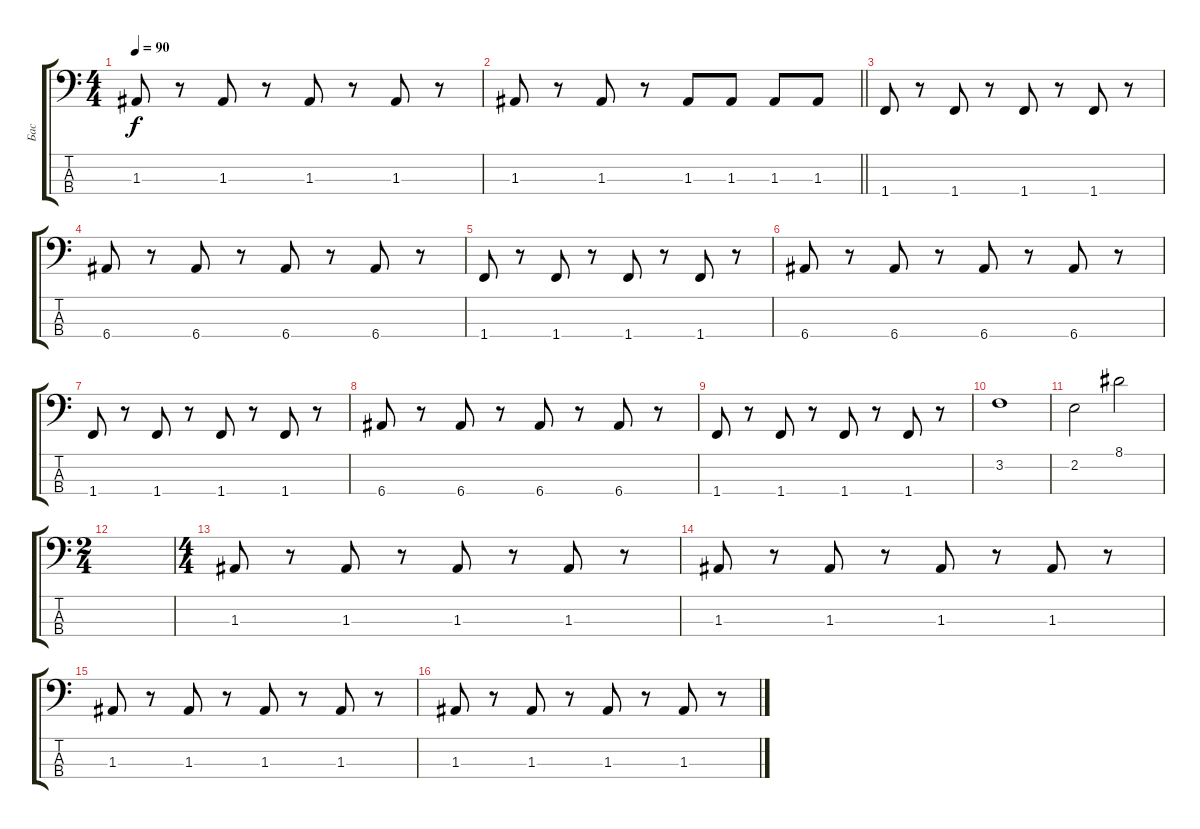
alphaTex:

\track ("Бас" "Бас") {instrument electricbassfinger}
\staff {score tabs}
\tuning (G2 D2 A1 E1) {hide}
\ts (4 4)
\tempo 90
\clef f4
\ks c
1.3.8{dy f} r.8 1.3.8 r.8 1.3.8 r.8 1.3.8 r.8 |
\barLineRight lightlight
1.3.8 r.8 1.3.8 r.8 1.3.8 1.3.8 1.3.8 1.3.8 |
1.4.8 r.8 1.4.8 r.8 1.4.8 r.8 1.4.8 r.8 |
6.4.8 r.8 6.4.8 r.8 6.4.8 r.8 6.4.8 r.8 |
1.4.8 r.8 1.4.8 r.8 1.4.8 r.8 1.4.8 r.8 |
6.4.8 r.8 6.4.8 r.8 6.4.8 r.8 6.4.8 r.8 |
1.4.8 r.8 1.4.8 r.8 1.4.8 r.8 1.4.8 r.8 |
6.4.8 r.8 6.4.8 r.8 6.4.8 r.8 6.4.8 r.8 |
1.4.8 r.8 1.4.8 r.8 1.4.8 r.8 1.4.8 r.8 |
3.2.1 |
2.2.2 8.1.2 |
\ts (2 4)
|
\ts (4 4)
1.3.8 r.8 1.3.8 r.8 1.3.8 r.8 1.3.8 r.8 |
1.3.8 r.8 1.3.8 r.8 1.3.8 r.8 1.3.8 r.8 |
1.3.8 r.8 1.3.8 r.8 1.3.8 r.8 1.3.8 r.8 |
1.3.8 r.8 1.3.8 r.8 1.3.8 r.8 1.3.8 r.8
